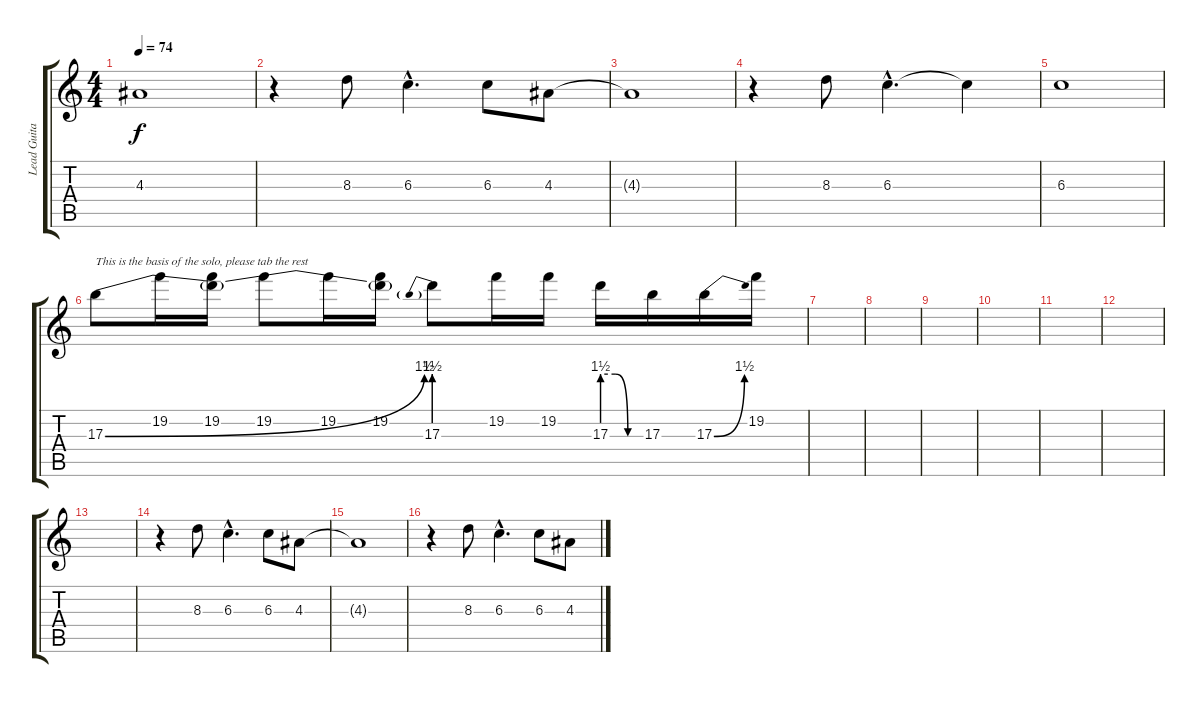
\track ("Lead Guitar" "Lead Guita") {instrument distortionguitar}
\staff {score tabs}
\tuning (Eb4 Bb3 Gb3 Db3 Ab2 Eb2) {hide}
\ts (4 4)
\tempo 74
\clef g2
\ks c
4.3{t}.1{dy f} |
r.4 8.3.8 6.3{hac}.4{d} 6.3.8 4.3.8 |
4.3{t}.1 |
r.4 8.3.8 6.3{hac}.4{d} 6.3{t}.4 |
6.3.1 |
17.3{be (bend 0 0 60 6)}.8{txt "This is the basis of the solo, please tab the rest"} 19.2.16 (19.2 17.3{t}).16 19.2.8 19.2.16 (19.2 17.3{t}).16 17.3{be (prebend 0 6 60 6)}.8 19.2.16 19.2.16 17.3{be (custom 0 6 20 6 40 0 60 0)}.16 17.3.16 17.3{be (bend 0 0 60 6)}.16 19.2.16 |
|
|
|
|
|
|
|
r.4 8.3.8 6.3{hac}.4{d} 6.3.8 4.3.8 |
4.3{t}.1 |
r.4 8.3.8 6.3{hac}.4{d} 6.3.8 4.3.8
